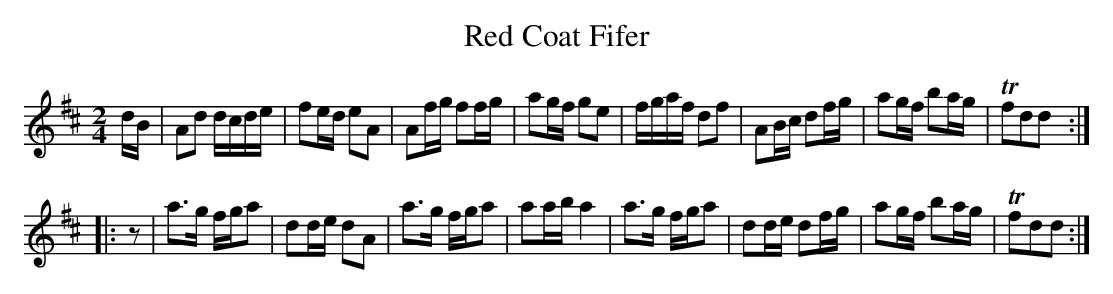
X:1
T:Red Coat Fifer
M:2/4
L:1/8
K:D
d/B/|Ad d/c/d/e/|fe/d/ eA|Af/g/ ff/g/|ag/f/ ge|f/g/a/f/ df|AB/c/ df/g/|ag/f/ ba/g/|Tfdd::
z|a>g f/g/a|dd/e/ dA|a>g f/g/a|aa/b/ a2|a>g f/g/a|dd/e/ df/g/|ag/f/ ba/g/|Tfdd:|
